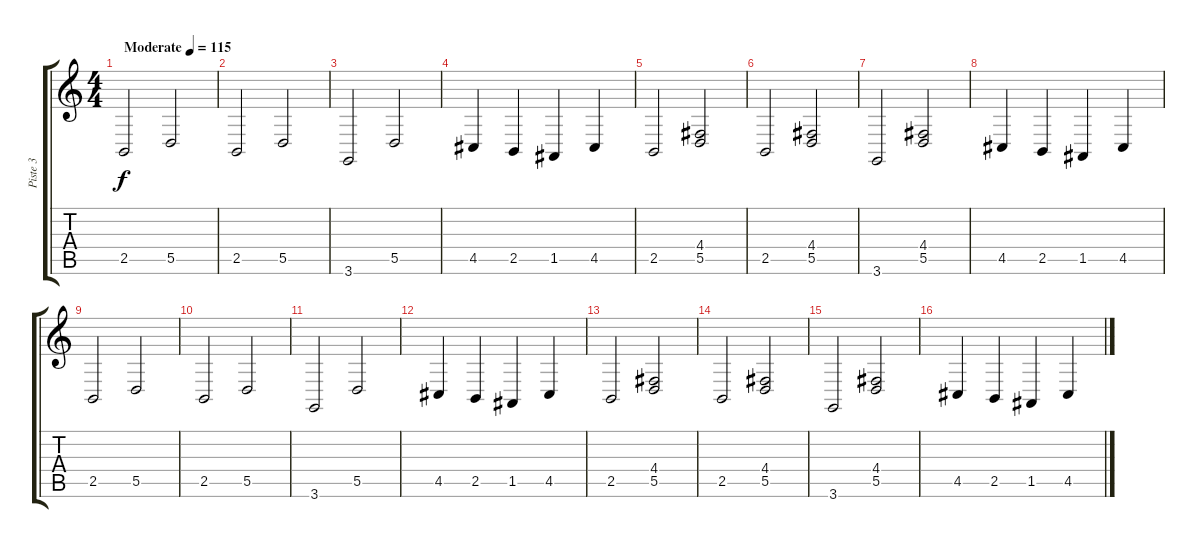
\track ("Piste 3" "Piste 3") {instrument vibraphone}
\staff {score tabs}
\tuning (E4 B3 G3 D3 A2 E2) {hide}
\ts (4 4)
\tempo (115 "Moderate")
\clef g2
\ks c
2.5.2{dy f instrument vibraphone} 5.5.2 |
2.5.2 5.5.2 |
3.6.2 5.5.2 |
4.5.4 2.5.4 1.5.4 4.5.4 |
2.5.2 (4.4 5.5).2 |
2.5.2 (4.4 5.5).2 |
3.6.2 (4.4 5.5).2 |
4.5.4 2.5.4 1.5.4 4.5.4 |
2.5.2 5.5.2 |
2.5.2 5.5.2 |
3.6.2 5.5.2 |
4.5.4 2.5.4 1.5.4 4.5.4 |
2.5.2 (4.4 5.5).2 |
2.5.2 (4.4 5.5).2 |
3.6.2 (4.4 5.5).2 |
4.5.4 2.5.4 1.5.4 4.5.4
